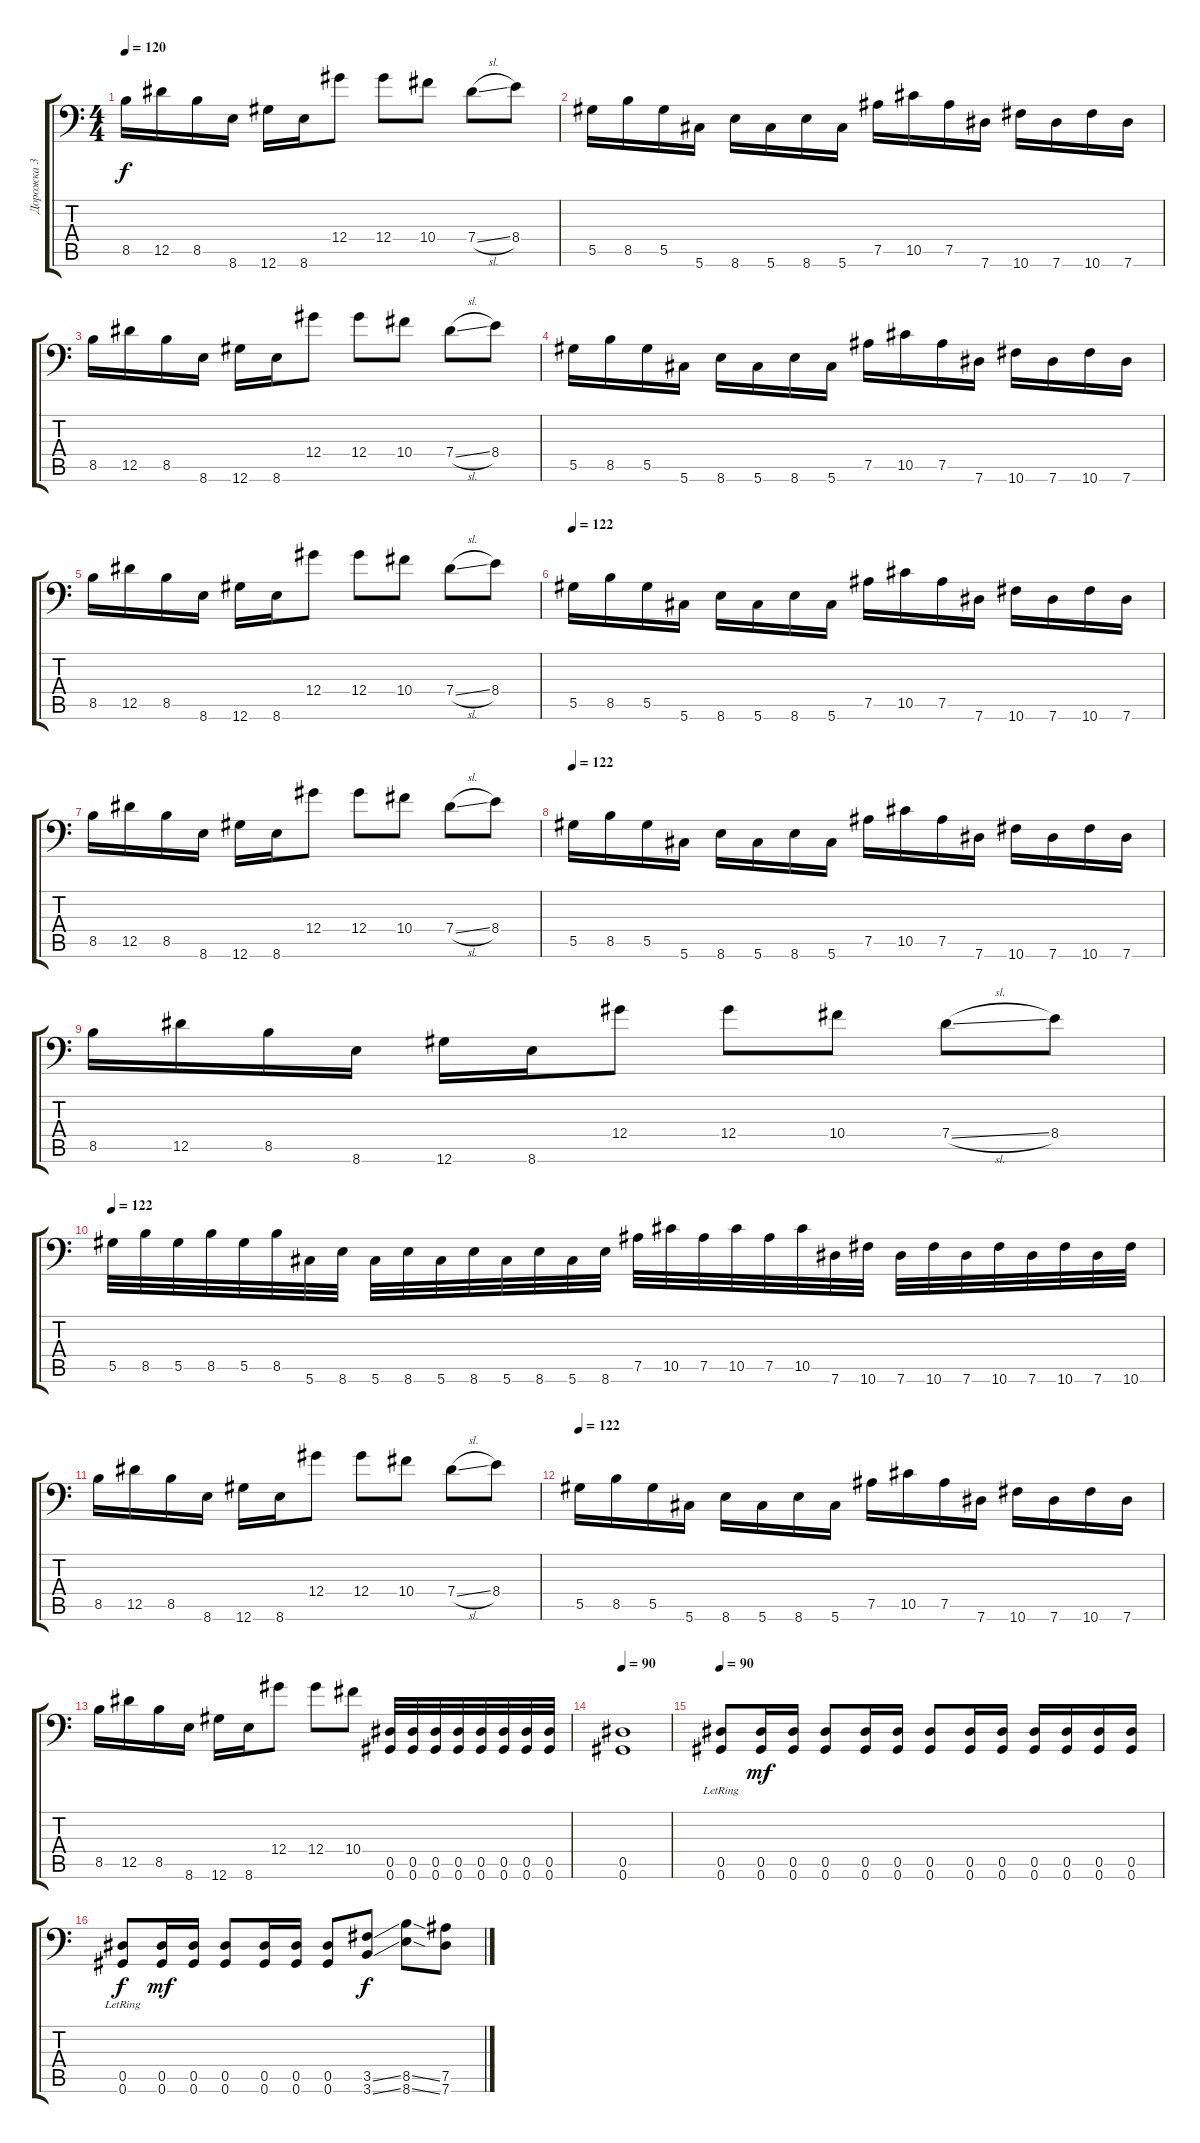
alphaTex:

\track ("Дорожка 3" "Дорожка 3") {instrument distortionguitar}
\staff {score tabs}
\tuning (Bb3 F3 Db3 Ab2 Eb2 Ab1) {hide}
\ts (4 4)
\tempo 120
\clef f4
\ks c
8.5.16{dy f} 12.5.16 8.5.16 8.6.16 12.6.16 8.6.16 12.4.8 12.4.8 10.4.8 7.4{sl}.8 8.4.8 |
5.5.16 8.5.16 5.5.16 5.6.16 8.6.16 5.6.16 8.6.16 5.6.16 7.5.16 10.5.16 7.5.16 7.6.16 10.6.16 7.6.16 10.6.16 7.6.16 |
8.5.16 12.5.16 8.5.16 8.6.16 12.6.16 8.6.16 12.4.8 12.4.8 10.4.8 7.4{sl}.8 8.4.8 |
5.5.16 8.5.16 5.5.16 5.6.16 8.6.16 5.6.16 8.6.16 5.6.16 7.5.16 10.5.16 7.5.16 7.6.16 10.6.16 7.6.16 10.6.16 7.6.16 |
8.5.16 12.5.16 8.5.16 8.6.16 12.6.16 8.6.16 12.4.8 12.4.8 10.4.8 7.4{sl}.8 8.4.8 |
\tempo 122
5.5.16 8.5.16 5.5.16 5.6.16 8.6.16 5.6.16 8.6.16 5.6.16 7.5.16 10.5.16 7.5.16 7.6.16 10.6.16 7.6.16 10.6.16 7.6.16 |
8.5.16 12.5.16 8.5.16 8.6.16 12.6.16 8.6.16 12.4.8 12.4.8 10.4.8 7.4{sl}.8 8.4.8 |
\tempo 122
5.5.16 8.5.16 5.5.16 5.6.16 8.6.16 5.6.16 8.6.16 5.6.16 7.5.16 10.5.16 7.5.16 7.6.16 10.6.16 7.6.16 10.6.16 7.6.16 |
8.5.16 12.5.16 8.5.16 8.6.16 12.6.16 8.6.16 12.4.8 12.4.8 10.4.8 7.4{sl}.8 8.4.8 |
\tempo 122
5.5.32 8.5.32 5.5.32 8.5.32 5.5.32 8.5.32 5.6.32 8.6.32 5.6.32 8.6.32 5.6.32 8.6.32 5.6.32 8.6.32 5.6.32 8.6.32 7.5.32 10.5.32 7.5.32 10.5.32 7.5.32 10.5.32 7.6.32 10.6.32 7.6.32 10.6.32 7.6.32 10.6.32 7.6.32 10.6.32 7.6.32 10.6.32 |
8.5.16 12.5.16 8.5.16 8.6.16 12.6.16 8.6.16 12.4.8 12.4.8 10.4.8 7.4{sl}.8 8.4.8 |
\tempo 122
5.5.16 8.5.16 5.5.16 5.6.16 8.6.16 5.6.16 8.6.16 5.6.16 7.5.16 10.5.16 7.5.16 7.6.16 10.6.16 7.6.16 10.6.16 7.6.16 |
8.5.16 12.5.16 8.5.16 8.6.16 12.6.16 8.6.16 12.4.8 12.4.8 10.4.8 (0.5 0.6).32 (0.5 0.6).32 (0.5 0.6).32 (0.5 0.6).32 (0.5 0.6).32 (0.5 0.6).32 (0.5 0.6).32 (0.5 0.6).32 |
\tempo 90
(0.5 0.6).1 |
\tempo 90
(0.5{lr} 0.6{lr}).8 (0.5 0.6).16{dy mf} (0.5 0.6).16 (0.5 0.6).8 (0.5 0.6).16 (0.5 0.6).16 (0.5 0.6).8 (0.5 0.6).16 (0.5 0.6).16 (0.5 0.6).16 (0.5 0.6).16 (0.5 0.6).16 (0.5 0.6).16 |
(0.5{lr} 0.6{lr}).8{dy f} (0.5 0.6).16{dy mf} (0.5 0.6).16 (0.5 0.6).8 (0.5 0.6).16 (0.5 0.6).16 (0.5 0.6).8 (3.5{ss} 3.6{ss}).8{dy f} (8.5{ss} 8.6{ss}).8 (7.5 7.6).8
